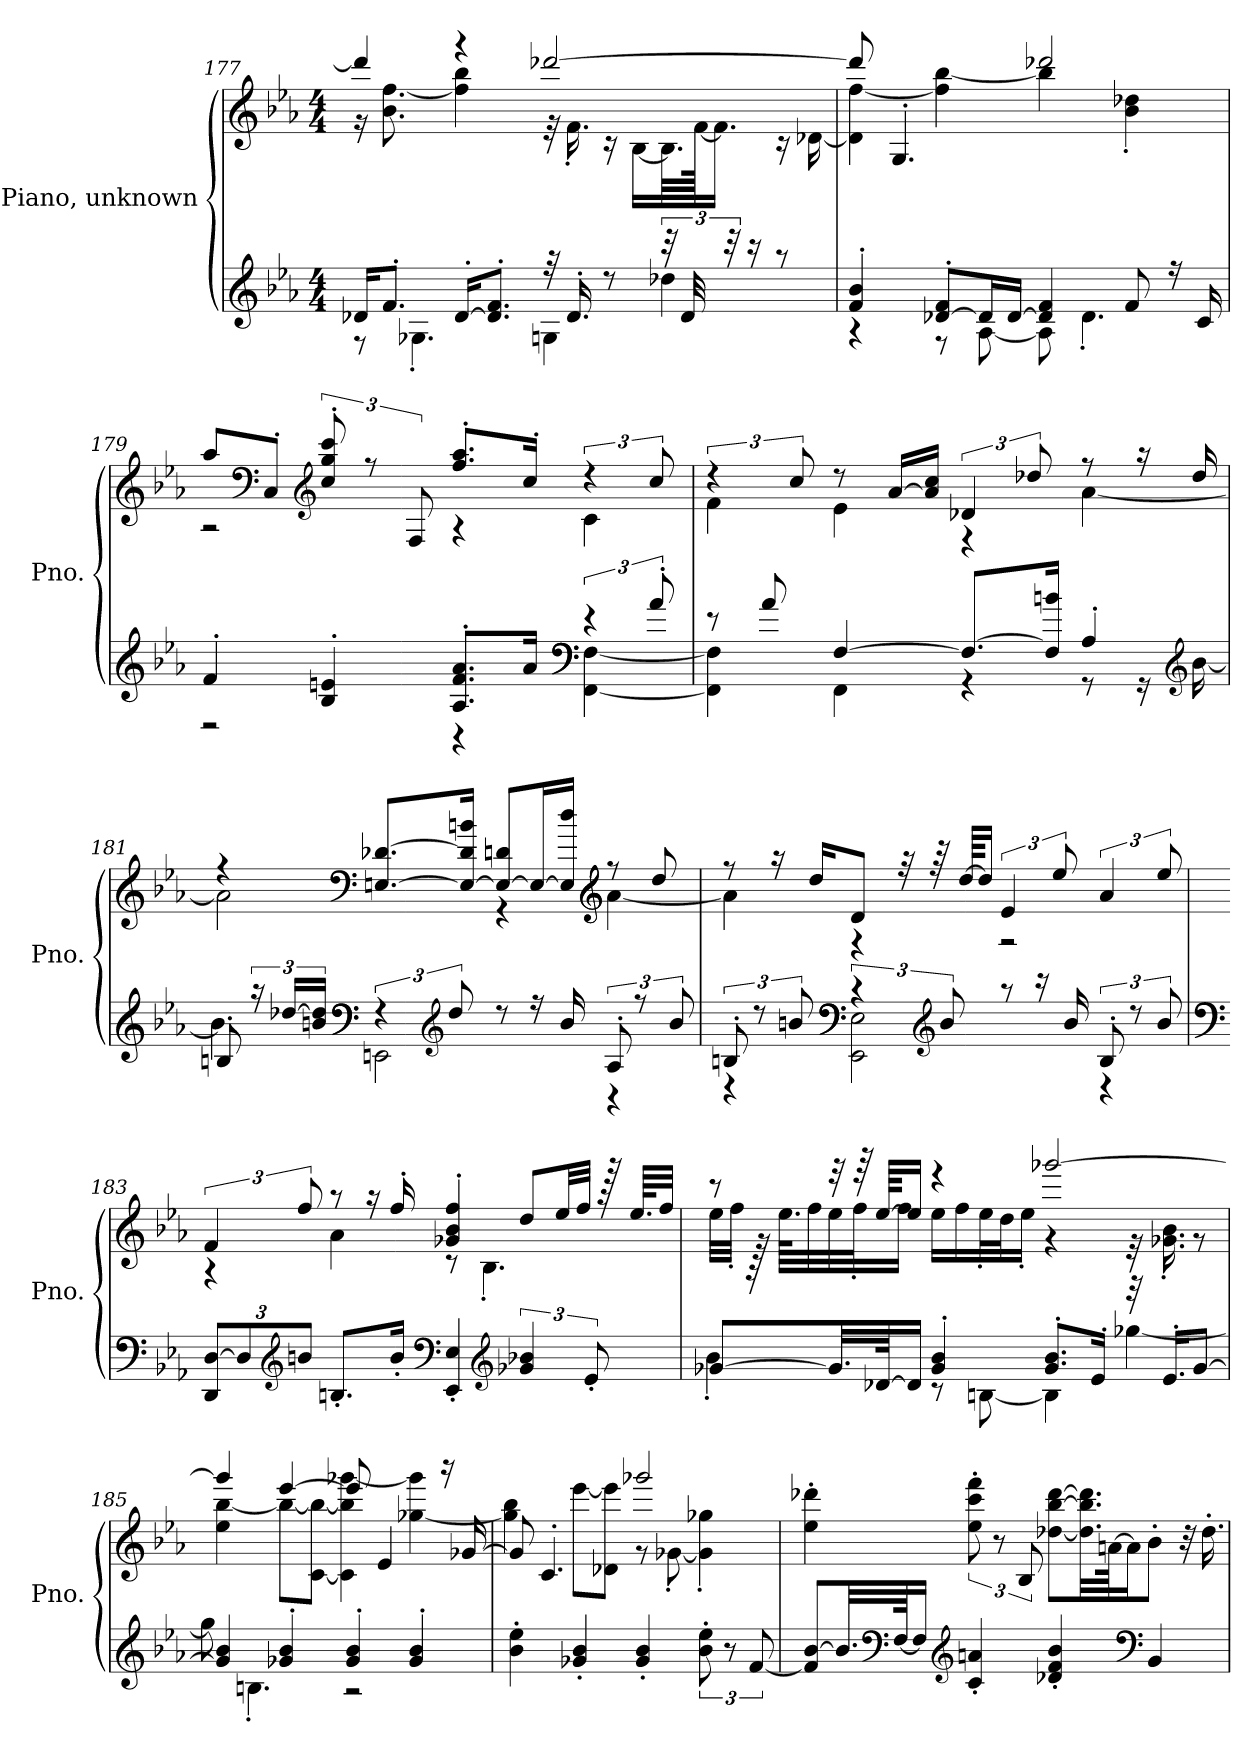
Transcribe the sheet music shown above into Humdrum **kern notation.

**kern	**kern
*part1	*part1
*staff2	*staff1
*I"Piano, unknown	*
*I'Pno.	*
!!LO:LB:g=z
*clefG2	*clefG2
*k[b-e-a-]	*k[b-e-a-]
*M4/4	*M4/4
=177	=177
*^	*^
16d-X/KL	8r	4ddd-/]	16r
8.f'/J	.	.	8.b-\ [8.ff\
.	4.G-X'\	.	.
[16d-'/KL	.	4r	4ff\] 4bb-\
8.d-/]' 8.f/'J	.	.	.
32r	4Gn\	[2ddd-X/	32r
16.d-'/	.	.	16.f'\
8r	.	.	16r
.	.	.	[16B-\LL
48r	4dd-X\	.	64.B-\LL]
48d-/	.	.	.
.	.	.	[128f\JJK
.	.	.	16.f\JJ]
48r	.	.	.
16r	.	.	.
8r	.	.	16r
.	.	.	[16d-X\
=178	=178	=178	=178
4f/' 4b-/'	4r	8ddd-/]	4d-\] [4ff\
.	.	4.G'/	.
[8d-X/' 8f/'L	8r	.	4ff\] [4bb-\
16d-/L]	[8A-\	.	.
[16d-/JJ	.	.	.
4d-/] 4f/	8A-\]	2ddd-X/	4bb-\]
.	4.d-'\	.	.
8f/	.	.	4b-\' 4dd-X\'
16r	.	.	.
16c/	.	.	.
!!LO:LB:g=z	!!
=179	=179	=179	=179
4f'/	2r	8aa-/L	2r
*	*	*clefF4	*
.	.	8C'/J	.
*	*	*clefG2	*
4B-/' 4en/'	.	12cc/' 12gg/' 12ccc/'	.
.	.	12r	.
.	.	12F/	.
8.A-/' 8.f/' 8.a-/'L	4r	8.ff/' 8.aa-/'L	4r
16a-/Jk	.	16cc'/Jk	.
*clefF4	*	*	*
6r	[4FF\ [4F\	6r	4c\
12a-'/	.	12cc/	.
=180	=180	=180	=180
8r	4FF\] 4F\]	6r	4f\
8a-/	.	.	.
.	.	12cc/	.
[4F/	4FF\	8r	4e-\
.	.	[16a-/LL	.
.	.	16a-/] 16cc/JJ	.
8.F/L_	4r	6d-X/	4r
.	.	12dd-X/	.
16F/] 16bn/Jk	.	.	.
4A-'/	8r	8r	[4a-\
.	16r	16r	.
*clefG2	*	*	*
.	[16b\	16dd-/	.
!!LO:PB:g=z	!!
=181	=181	=181	=181
8Bn'/	4b\]	4r	2a-\]
24r	.	.	.
[24dd-X/LL	.	.	.
24bn/ 24dd-/]JJ	.	.	.
*clefF4	*	*clefF4	*
6r	2EEn\	[8.En/ [8.d-X/L	.
*clefG2	*	*	*
12dd-/	.	.	.
.	.	16E/_ 16d-/] 16bn/Jk	.
8r	.	8E/_ 8dn/L	4r
16r	.	16E/L_	.
16b/	.	16E/] 16dd/JJ	.
*	*	*clefG2	*
12A-'/	4r	8r	[4a-\
12r	.	.	.
.	.	8dd/	.
12b/	.	.	.
=182	=182	=182	=182
12Bn'/	4r	8r	4a-\]
12r	.	.	.
.	.	16r	.
12bn/	.	.	.
.	.	16dd/KL	.
*clefF4	*	*	*
6r	2EE-\ 2E-\	8d/J	4r
.	.	32r	.
.	.	64r	.
*clefG2	*	*	*
12b/	.	.	.
.	.	[64dd/KKLL	.
.	.	16dd/JJ]	.
8r	.	6e-/	2r
16r	.	.	.
.	.	12ee-/	.
16b/	.	.	.
12B'/	4r	6a-/	.
12r	.	.	.
12b/	.	12ee-/	.
*v	*v	*	*
!!LO:LB:g=z	!!
=183	=183	=183
*clefF4	*	*
*Xbrackettup	*	*
12DD/ [12D/L	6f/	4r
12D/]	.	.
*clefG2	*	*
12bn/J	12ff/	.
8.Bn'/L	8r	4a-\
.	16r	.
16b'/Jk	16ff'/	.
*clefF4	*	*
4EE-/' 4E-/'	4g-X/' 4b-/' 4ff/'	8r
.	.	4.B-'\
*clefG2	*	*
*brackettup	*	*
6g-X/ 6b-X/	8dd/L	.
.	32ee-/LL	.
.	32ff/JJJ	.
12e-'/	.	.
.	128r	.
.	64.ee-/KLLL	.
.	32ff/JJJ	.
!!LO:LB:g=z	!!
=184	=184	=184
*^	*	*
[8g-X/L	4b-'\	8r	32ee-\LLL
.	.	.	32ff'\JJJ
.	.	.	128r
.	.	.	64.ee-\KLLL
.	.	.	32ff\
32.g-/LL]	.	32r	32ee-\
.	.	64r	32ff'\J
[64d-X/JK	.	[64ee-/KKLL	.
16d-/JJ]	.	16ee-/JJ]	16ff\JJ
4g-/' 4b-/'	8r	4r	16ee-\LL
.	.	.	16ff\
.	[8Bn\	.	32ee-'\L
.	.	.	32dd\J
.	.	.	16ee-'\JJ
8.g-/' 8.b-/'L	4B\]	[2ggg-X/	4r
16e-'/Jk	.	.	.
32r	[4gg-X\	.	32r
16.e-'/KL	.	.	16.g-X\' 16.b-\'
[8g-/J	.	.	8r
=185	=185	=185	=185
4g-/] 4b-/	8gg-\]	4ggg-/]	4ee-\ [4bb-\
.	4.Bn'\	.	.
4g-X/' 4b-/'	.	[4eee-/	8bb-\L_
.	.	.	[8c\ 8bb-\_J
4g-/' 4b-/'	2r	8eee-/]	4c\] 4bb-\] [4ggg-X\
.	.	4e-/	.
4g-/' 4b-/'	.	.	[4gg-X\ 4ggg-\]
.	.	16r	.
.	.	[16g-X/	.
*v	*v	*	*
!!LO:LB:g=z	!!
=186	=186	=186
4b-\' 4ee-\'	8g-/]	4gg-\] 4bb-\
.	4.c'/	.
4g-X/' 4b-/'	.	[8eee-\L
.	.	8d-X\ 8eee-\]J
4g-/' 4b-/'	2ggg-X/	8r
.	.	[8g-X'\
12b-\' 12ee-\'	.	4g-\]' 4gg-X\'
12r	.	.
[12f/	.	.
*	*v	*v
=187	=187
8f/] [8b-/L	4ee-\' 4ddd-X\'
32.b-/LL]	.
*clefF4	*
[64F/JK	.
16F/JJ]	.
*clefG2	*
4c/' 4an/'	12ee-\' 12ccc\' 12fff\'
.	12r
.	12B-/
4d-X/' 4f/' 4b-/'	[8dd-X\ [8bb-\ [8ddd-\L
.	32.dd-\] 32.bb-\] 32.ddd-\]LL
.	[64an\JK
.	16a\J]
*clefF4	*
4BB-/	8b-'\J
.	32r
.	16.dd-'\
=	=
*-	*-
